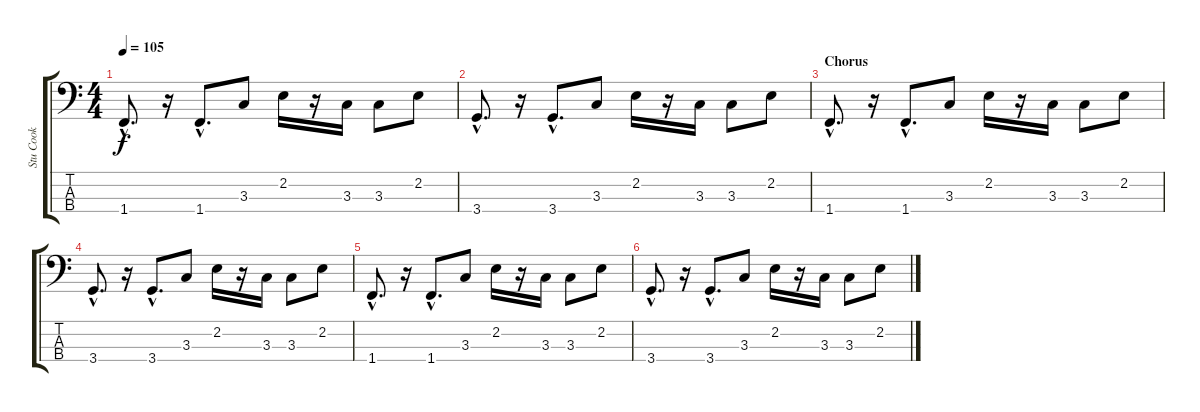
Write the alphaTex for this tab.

\track ("Stu Cook" "Stu Cook") {instrument electricbasspick}
\staff {score tabs}
\tuning (G2 D2 A1 E1) {hide}
\ts (4 4)
\tempo 105
\clef f4
\ks c
1.4{hac}.8{d dy f volume 9} r.16 1.4{hac}.8{d} 3.3.8 2.2.16 r.16 3.3.16 3.3.8 2.2.8 |
3.4{hac}.8{d} r.16 3.4{hac}.8{d} 3.3.8 2.2.16 r.16 3.3.16 3.3.8 2.2.8 |
\section ("" "Chorus")
1.4{hac}.8{d volume 7} r.16 1.4{hac}.8{d} 3.3.8 2.2.16 r.16 3.3.16 3.3.8 2.2.8 |
3.4{hac}.8{d} r.16 3.4{hac}.8{d} 3.3.8 2.2.16 r.16 3.3.16 3.3.8 2.2.8 |
1.4{hac}.8{d volume 5} r.16 1.4{hac}.8{d} 3.3.8 2.2.16 r.16 3.3.16 3.3.8 2.2.8 |
3.4{hac}.8{d volume 3} r.16 3.4{hac}.8{d} 3.3.8 2.2.16 r.16 3.3.16 3.3.8 2.2.8
